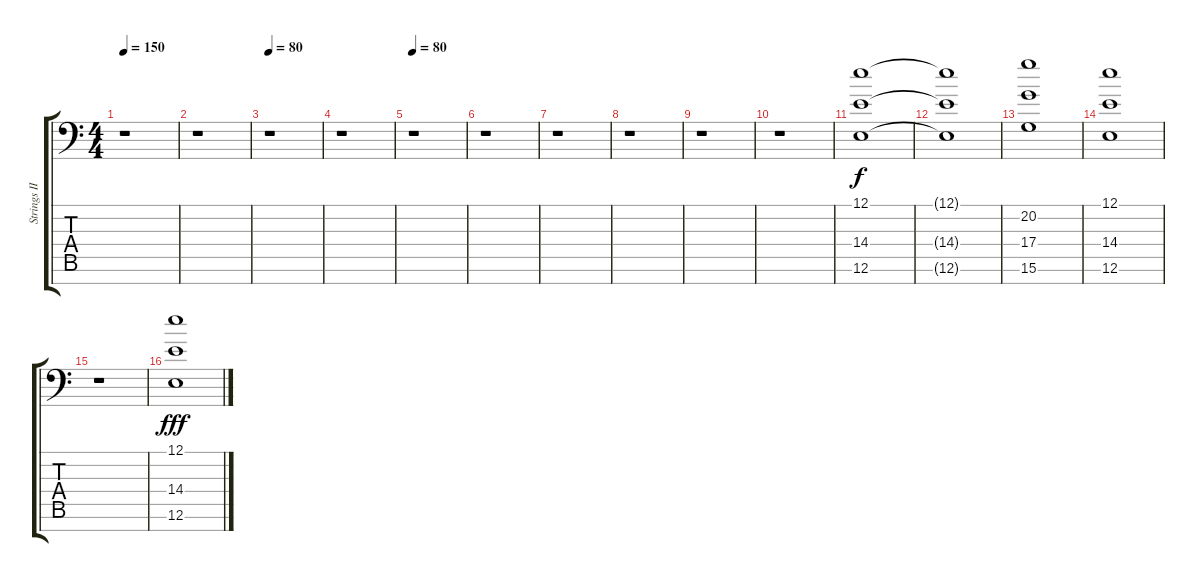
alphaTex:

\track ("Strings III" "Strings II") {instrument stringensemble2}
\staff {score tabs}
\tuning (E4 B3 G3 D3 A2 E2 B-1) {hide}
\ts (4 4)
\tempo 150
\clef f4
\ks c
r.1{dy f} |
r.1 |
\tempo 80
r.1 |
r.1 |
\tempo 80
r.1 |
r.1 |
r.1 |
r.1 |
r.1 |
r.1 |
(12.1 14.4 12.6).1 |
(12.1{t} 14.4{t} 12.6{t}).1 |
(20.2 17.4 15.6).1 |
(12.1 14.4 12.6).1 |
r.1 |
(12.1 14.4 12.6).1{dy fff}
